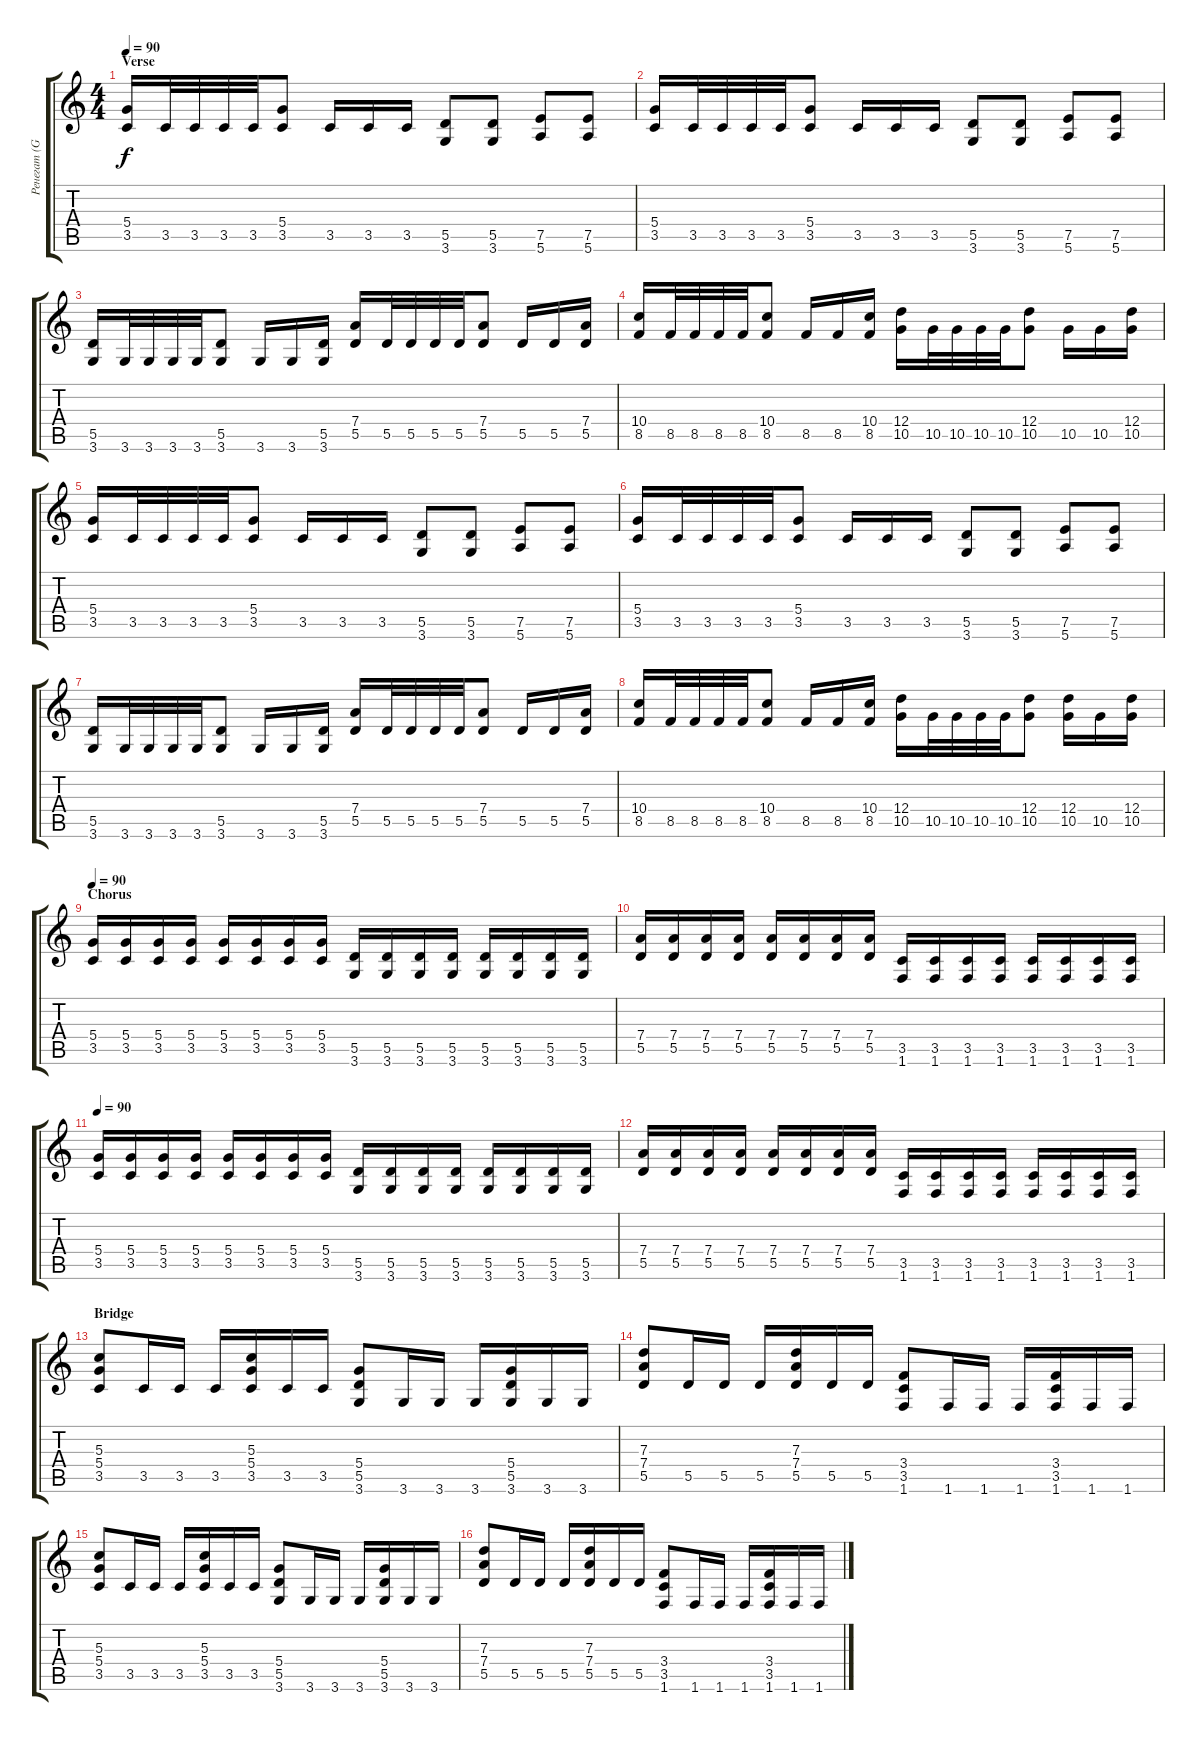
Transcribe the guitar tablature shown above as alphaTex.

\track ("Ренегат (Guitar 1)" "Ренегат (G") {instrument acousticguitarnylon}
\staff {score tabs}
\tuning (E4 B3 G3 D3 A2 E2) {hide}
\ts (4 4)
\section ("" "Verse")
\tempo 90
\clef g2
\ks c
(5.4 3.5).16{dy f} 3.5.32 3.5.32 3.5.32 3.5.32 (5.4 3.5).8 3.5.16 3.5.16 3.5.16 (5.5 3.6).8 (5.5 3.6).8 (7.5 5.6).8 (7.5 5.6).8 |
(5.4 3.5).16 3.5.32 3.5.32 3.5.32 3.5.32 (5.4 3.5).8 3.5.16 3.5.16 3.5.16 (5.5 3.6).8 (5.5 3.6).8 (7.5 5.6).8 (7.5 5.6).8 |
(5.5 3.6).16 3.6.32 3.6.32 3.6.32 3.6.32 (5.5 3.6).8 3.6.16 3.6.16 (5.5 3.6).16 (7.4 5.5).16 5.5.32 5.5.32 5.5.32 5.5.32 (7.4 5.5).8 5.5.16 5.5.16 (7.4 5.5).16 |
(10.4 8.5).16 8.5.32 8.5.32 8.5.32 8.5.32 (10.4 8.5).8 8.5.16 8.5.16 (10.4 8.5).16 (12.4 10.5).16 10.5.32 10.5.32 10.5.32 10.5.32 (12.4 10.5).8 10.5.16 10.5.16 (12.4 10.5).16 |
(5.4 3.5).16 3.5.32 3.5.32 3.5.32 3.5.32 (5.4 3.5).8 3.5.16 3.5.16 3.5.16 (5.5 3.6).8 (5.5 3.6).8 (7.5 5.6).8 (7.5 5.6).8 |
(5.4 3.5).16 3.5.32 3.5.32 3.5.32 3.5.32 (5.4 3.5).8 3.5.16 3.5.16 3.5.16 (5.5 3.6).8 (5.5 3.6).8 (7.5 5.6).8 (7.5 5.6).8 |
(5.5 3.6).16 3.6.32 3.6.32 3.6.32 3.6.32 (5.5 3.6).8 3.6.16 3.6.16 (5.5 3.6).16 (7.4 5.5).16 5.5.32 5.5.32 5.5.32 5.5.32 (7.4 5.5).8 5.5.16 5.5.16 (7.4 5.5).16 |
(10.4 8.5).16 8.5.32 8.5.32 8.5.32 8.5.32 (10.4 8.5).8 8.5.16 8.5.16 (10.4 8.5).16 (12.4 10.5).16 10.5.32 10.5.32 10.5.32 10.5.32 (12.4 10.5).8 (12.4 10.5).16 10.5.16 (12.4 10.5).16 |
\section ("" "Chorus")
\tempo 90
(5.4 3.5).16{instrument distortionguitar} (5.4 3.5).16 (5.4 3.5).16 (5.4 3.5).16 (5.4 3.5).16 (5.4 3.5).16 (5.4 3.5).16 (5.4 3.5).16 (5.5 3.6).16 (5.5 3.6).16 (5.5 3.6).16 (5.5 3.6).16 (5.5 3.6).16 (5.5 3.6).16 (5.5 3.6).16 (5.5 3.6).16 |
(7.4 5.5).16 (7.4 5.5).16 (7.4 5.5).16 (7.4 5.5).16 (7.4 5.5).16 (7.4 5.5).16 (7.4 5.5).16 (7.4 5.5).16 (3.5 1.6).16 (3.5 1.6).16 (3.5 1.6).16 (3.5 1.6).16 (3.5 1.6).16 (3.5 1.6).16 (3.5 1.6).16 (3.5 1.6).16 |
\tempo 90
(5.4 3.5).16{instrument distortionguitar} (5.4 3.5).16 (5.4 3.5).16 (5.4 3.5).16 (5.4 3.5).16 (5.4 3.5).16 (5.4 3.5).16 (5.4 3.5).16 (5.5 3.6).16 (5.5 3.6).16 (5.5 3.6).16 (5.5 3.6).16 (5.5 3.6).16 (5.5 3.6).16 (5.5 3.6).16 (5.5 3.6).16 |
(7.4 5.5).16 (7.4 5.5).16 (7.4 5.5).16 (7.4 5.5).16 (7.4 5.5).16 (7.4 5.5).16 (7.4 5.5).16 (7.4 5.5).16 (3.5 1.6).16 (3.5 1.6).16 (3.5 1.6).16 (3.5 1.6).16 (3.5 1.6).16 (3.5 1.6).16 (3.5 1.6).16 (3.5 1.6).16 |
\section ("" "Bridge")
(5.3 5.4 3.5).8{instrument distortionguitar} 3.5.16 3.5.16 3.5.16 (5.3 5.4 3.5).16 3.5.16 3.5.16 (5.4 5.5 3.6).8 3.6.16 3.6.16 3.6.16 (5.4 5.5 3.6).16 3.6.16 3.6.16 |
(7.3 7.4 5.5).8 5.5.16 5.5.16 5.5.16 (7.3 7.4 5.5).16 5.5.16 5.5.16 (3.4 3.5 1.6).8 1.6.16 1.6.16 1.6.16 (3.4 3.5 1.6).16 1.6.16 1.6.16 |
(5.3 5.4 3.5).8{instrument distortionguitar} 3.5.16 3.5.16 3.5.16 (5.3 5.4 3.5).16 3.5.16 3.5.16 (5.4 5.5 3.6).8 3.6.16 3.6.16 3.6.16 (5.4 5.5 3.6).16 3.6.16 3.6.16 |
(7.3 7.4 5.5).8 5.5.16 5.5.16 5.5.16 (7.3 7.4 5.5).16 5.5.16 5.5.16 (3.4 3.5 1.6).8 1.6.16 1.6.16 1.6.16 (3.4 3.5 1.6).16 1.6.16 1.6.16
